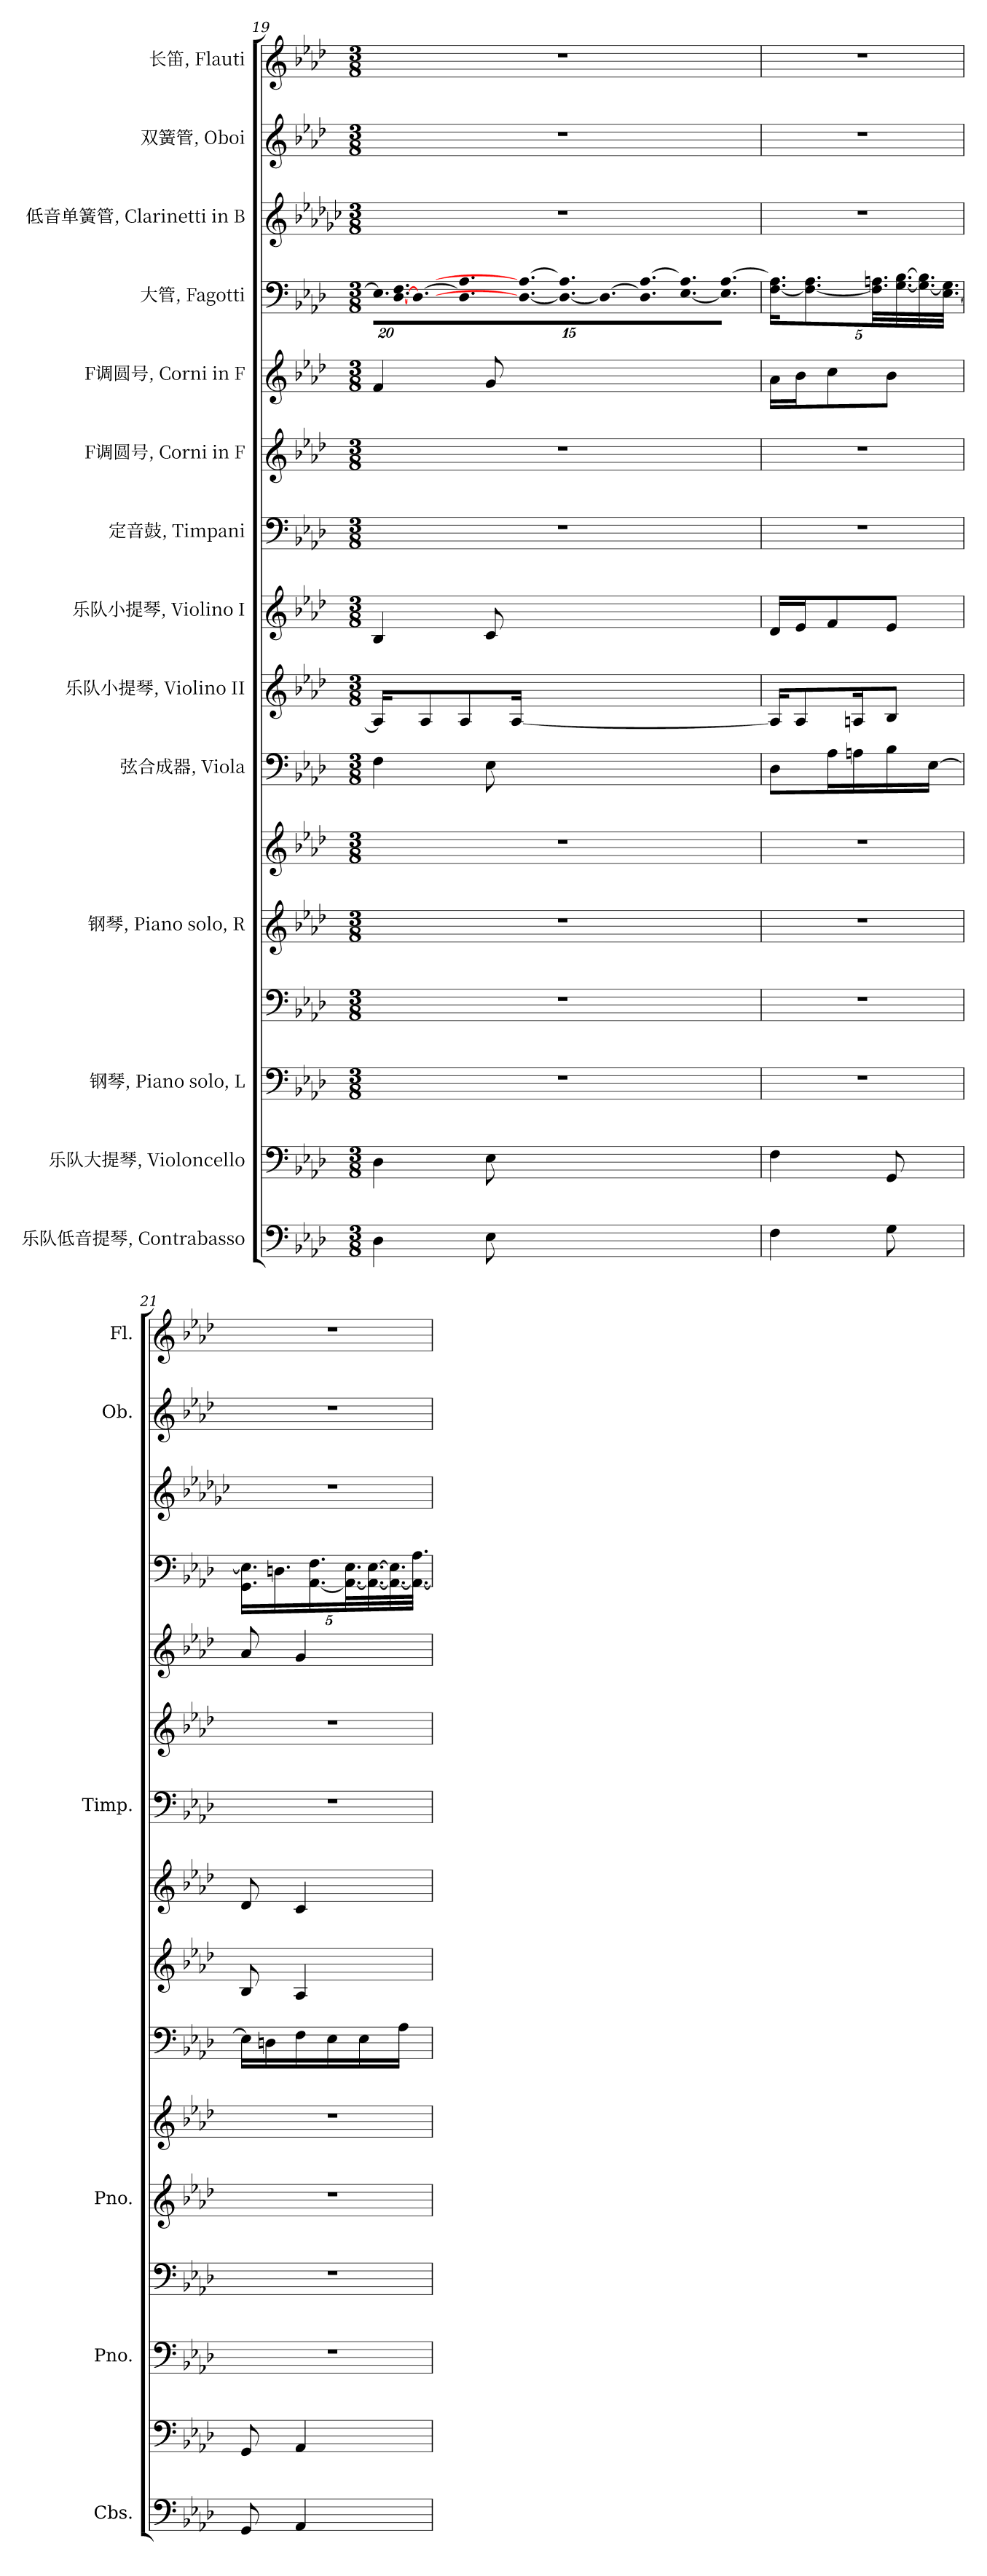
**kern	**kern	**kern	**kern	**kern	**kern	**kern	**kern	**kern	**kern	**kern	**kern	**kern	**kern	**kern	**kern
*part14	*part13	*part12	*part12	*part11	*part11	*part10	*part9	*part8	*part7	*part6	*part5	*part4	*part3	*part2	*part1
*staff16	*staff15	*staff14	*staff13	*staff12	*staff11	*staff10	*staff9	*staff8	*staff7	*staff6	*staff5	*staff4	*staff3	*staff2	*staff1
*I"乐队低音提琴, Contrabasso	*I"乐队大提琴, Violoncello	*I"钢琴, Piano solo, L	*	*I"钢琴, Piano solo, R	*	*I"弦合成器, Viola	*I"乐队小提琴, Violino II	*I"乐队小提琴, Violino I	*I"定音鼓, Timpani	*I"F调圆号, Corni in F	*I"F调圆号, Corni in F	*I"大管, Fagotti	*I"低音单簧管, Clarinetti in B	*I"双簧管, Oboi	*I"长笛, Flauti
*I'Cbs.	*	*I'Pno.	*	*I'Pno.	*	*	*	*	*I'Timp.	*	*	*	*	*I'Ob.	*I'Fl.
!!LO:PB:g=z
*clefF4	*clefF4	*clefF4	*clefF4	*clefG2	*clefG2	*clefF4	*clefG2	*clefG2	*clefF4	*clefG2	*clefG2	*clefF4	*clefG2	*clefG2	*clefG2
*ITrd7c12	*	*	*	*	*	*	*	*	*	*ITrd4c7	*ITrd4c7	*	*ITrd8c14	*	*
*k[b-e-a-d-]	*k[b-e-a-d-]	*k[b-e-a-d-]	*k[b-e-a-d-]	*k[b-e-a-d-]	*k[b-e-a-d-]	*k[b-e-a-d-]	*k[b-e-a-d-]	*k[b-e-a-d-]	*k[b-e-a-d-]	*k[b-e-a-d-g-]	*k[b-e-a-d-g-]	*k[b-e-a-d-]	*k[b-e-a-d-g-c-]	*k[b-e-a-d-]	*k[b-e-a-d-]
*M3/8	*M3/8	*M3/8	*M3/8	*M3/8	*M3/8	*M3/8	*M3/8	*M3/8	*M3/8	*M3/8	*M3/8	*M3/8	*M3/8	*M3/8	*M3/8
*MM25	*MM25	*MM25	*MM25	*MM25	*MM25	*MM25	*MM25	*MM25	*MM25	*MM25	*MM25	*MM25	*MM25	*MM25	*MM25
*	*	*	*	*	*	*	*	*	*	*	*	*Xbrackettup	*	*	*
=19	=19	=19	=19	=19	=19	=19	=19	=19	=19	=19	=19	=19	=19	=19	=19
!	!	!	!	!	!	!	!	!	!	!	!	!LO:N:vis=32.	!	!	!
4DD-\	4D-\	4.r	4.r	4.r	4.r	4F\	16A-/KL]	4B-/	4.r	4.r	4B-/	640%17E-\LLLL]	4.r	4.r	4.r
!	!	!	!	!	!	!	!	!	!	!	!	!LO:N:vis=32.	!	!	!
.	.	.	.	.	.	.	.	.	.	.	.	[640%17D-\ 640%17F\	.	.	.
.	.	.	.	.	.	.	.	.	.	.	.	1920ryy	.	.	.
!	!	!	!	!	!	!	!	!	!	!	!	!LO:N:vis=32.	!	!	!
.	.	.	.	.	.	.	.	.	.	.	.	640%17D-\_	.	.	.
.	.	.	.	.	.	.	8A-/	.	.	.	.	.	.	.	.
!	!	!	!	!	!	!	!	!	!	!	!	!LO:N:vis=32.	!	!	!
.	.	.	.	.	.	.	.	.	.	.	.	640%17D-\_ [640%17A-\J	.	.	.
.	.	.	.	.	.	.	.	.	.	.	.	1920ryy	.	.	.
!	!	!	!	!	!	!	!	!	!	!	!	!LO:N:vis=32.	!	!	!
.	.	.	.	.	.	.	.	.	.	.	.	1920%103D-\_ 1920%103A-\_	.	.	.
!	!	!	!	!	!	!	!	!	!	!	!	!LO:N:vis=32.	!	!	!
.	.	.	.	.	.	.	.	.	.	.	.	640%17D-\_ 640%17A-\]L	.	.	.
!	!	!	!	!	!	!	!	!	!	!	!	!LO:N:vis=32.	!	!	!
.	.	.	.	.	.	.	8A-/	.	.	.	.	640%17D-\J_	.	.	.
!	!	!	!	!	!	!	!	!	!	!	!	!LO:N:vis=32.	!	!	!
.	.	.	.	.	.	.	.	.	.	.	.	1920%103D-\] [1920%103A-\	.	.	.
8EE-\	8E-\	.	.	.	.	8E-\	.	8c/	.	.	8c/	.	.	.	.
!	!	!	!	!	!	!	!	!	!	!	!	!LO:N:vis=32.	!	!	!
.	.	.	.	.	.	.	.	.	.	.	.	[1920%103E-\ 1920%103A-\]	.	.	.
.	.	.	.	.	.	.	[16A-/Jk	.	.	.	.	.	.	.	.
!	!	!	!	!	!	!	!	!	!	!	!	!LO:N:vis=32.	!	!	!
.	.	.	.	.	.	.	.	.	.	.	.	1920%103E-\] [1920%103A-\JJJ	.	.	.
=20	=20	=20	=20	=20	=20	=20	=20	=20	=20	=20	=20	=20	=20	=20	=20
*	*	*	*	*	*	*	*	*	*	*	*	*	*	*	*MM25
4FF\	4F\	4.r	4.r	4.r	4.r	8D-\L	16A-/KL]	16d-/LL	4.r	4.r	16d-\LL	[20.F\ 20.A-\]KL	4.r	4.r	4.r
.	.	.	.	.	.	.	8A-/	16e-/J	.	.	16e-\J	.	.	.	.
.	.	.	.	.	.	.	.	.	.	.	.	10.F\_ 10.A-\	.	.	.
.	.	.	.	.	.	16A-\L	.	8f/	.	.	8f\	.	.	.	.
.	.	.	.	.	.	16An\	16An/K	.	.	.	.	.	.	.	.
.	.	.	.	.	.	.	.	.	.	.	.	40.F\] 40.An\LL	.	.	.
8GG\	8GG/	.	.	.	.	16B-\	8B-/J	8e-/J	.	.	8e-\J	.	.	.	.
.	.	.	.	.	.	.	.	.	.	.	.	[40.G\ [40.B-\	.	.	.
.	.	.	.	.	.	.	.	.	.	.	.	40.G\_ 40.B-\]	.	.	.
.	.	.	.	.	.	[16E-\JJ	.	.	.	.	.	.	.	.	.
.	.	.	.	.	.	.	.	.	.	.	.	[40.E-\ 40.G\]JJJ	.	.	.
!!LO:PB:g=z
=21	=21	=21	=21	=21	=21	=21	=21	=21	=21	=21	=21	=21	=21	=21	=21
*	*	*	*	*	*	*	*	*	*	*	*	*	*	*	*MM25
8GGG/	8GG/	4.r	4.r	4.r	4.r	16E-\LL]	8B-/	8d-/	4.r	4.r	8d-/	20.GG\ 20.E-\]LL	4.r	4.r	4.r
.	.	.	.	.	.	16Dn\	.	.	.	.	.	.	.	.	.
.	.	.	.	.	.	.	.	.	.	.	.	20.Dn\	.	.	.
4AAA-/	4AA-/	.	.	.	.	16F\	4A-/	4c/	.	.	4c/	.	.	.	.
.	.	.	.	.	.	.	.	.	.	.	.	[20.AA-\ 20.F\	.	.	.
.	.	.	.	.	.	16E-\	.	.	.	.	.	.	.	.	.
.	.	.	.	.	.	.	.	.	.	.	.	40.AA-\_ 40.E-\L	.	.	.
.	.	.	.	.	.	16E-\	.	.	.	.	.	.	.	.	.
.	.	.	.	.	.	.	.	.	.	.	.	40.AA-\_ [40.E-\	.	.	.
.	.	.	.	.	.	.	.	.	.	.	.	40.AA-\_ 40.E-\]	.	.	.
.	.	.	.	.	.	16A-\JJ	.	.	.	.	.	.	.	.	.
.	.	.	.	.	.	.	.	.	.	.	.	40.AA-\_ 40.A-\JJJ	.	.	.
=	=	=	=	=	=	=	=	=	=	=	=	=	=	=	=
*-	*-	*-	*-	*-	*-	*-	*-	*-	*-	*-	*-	*-	*-	*-	*-
